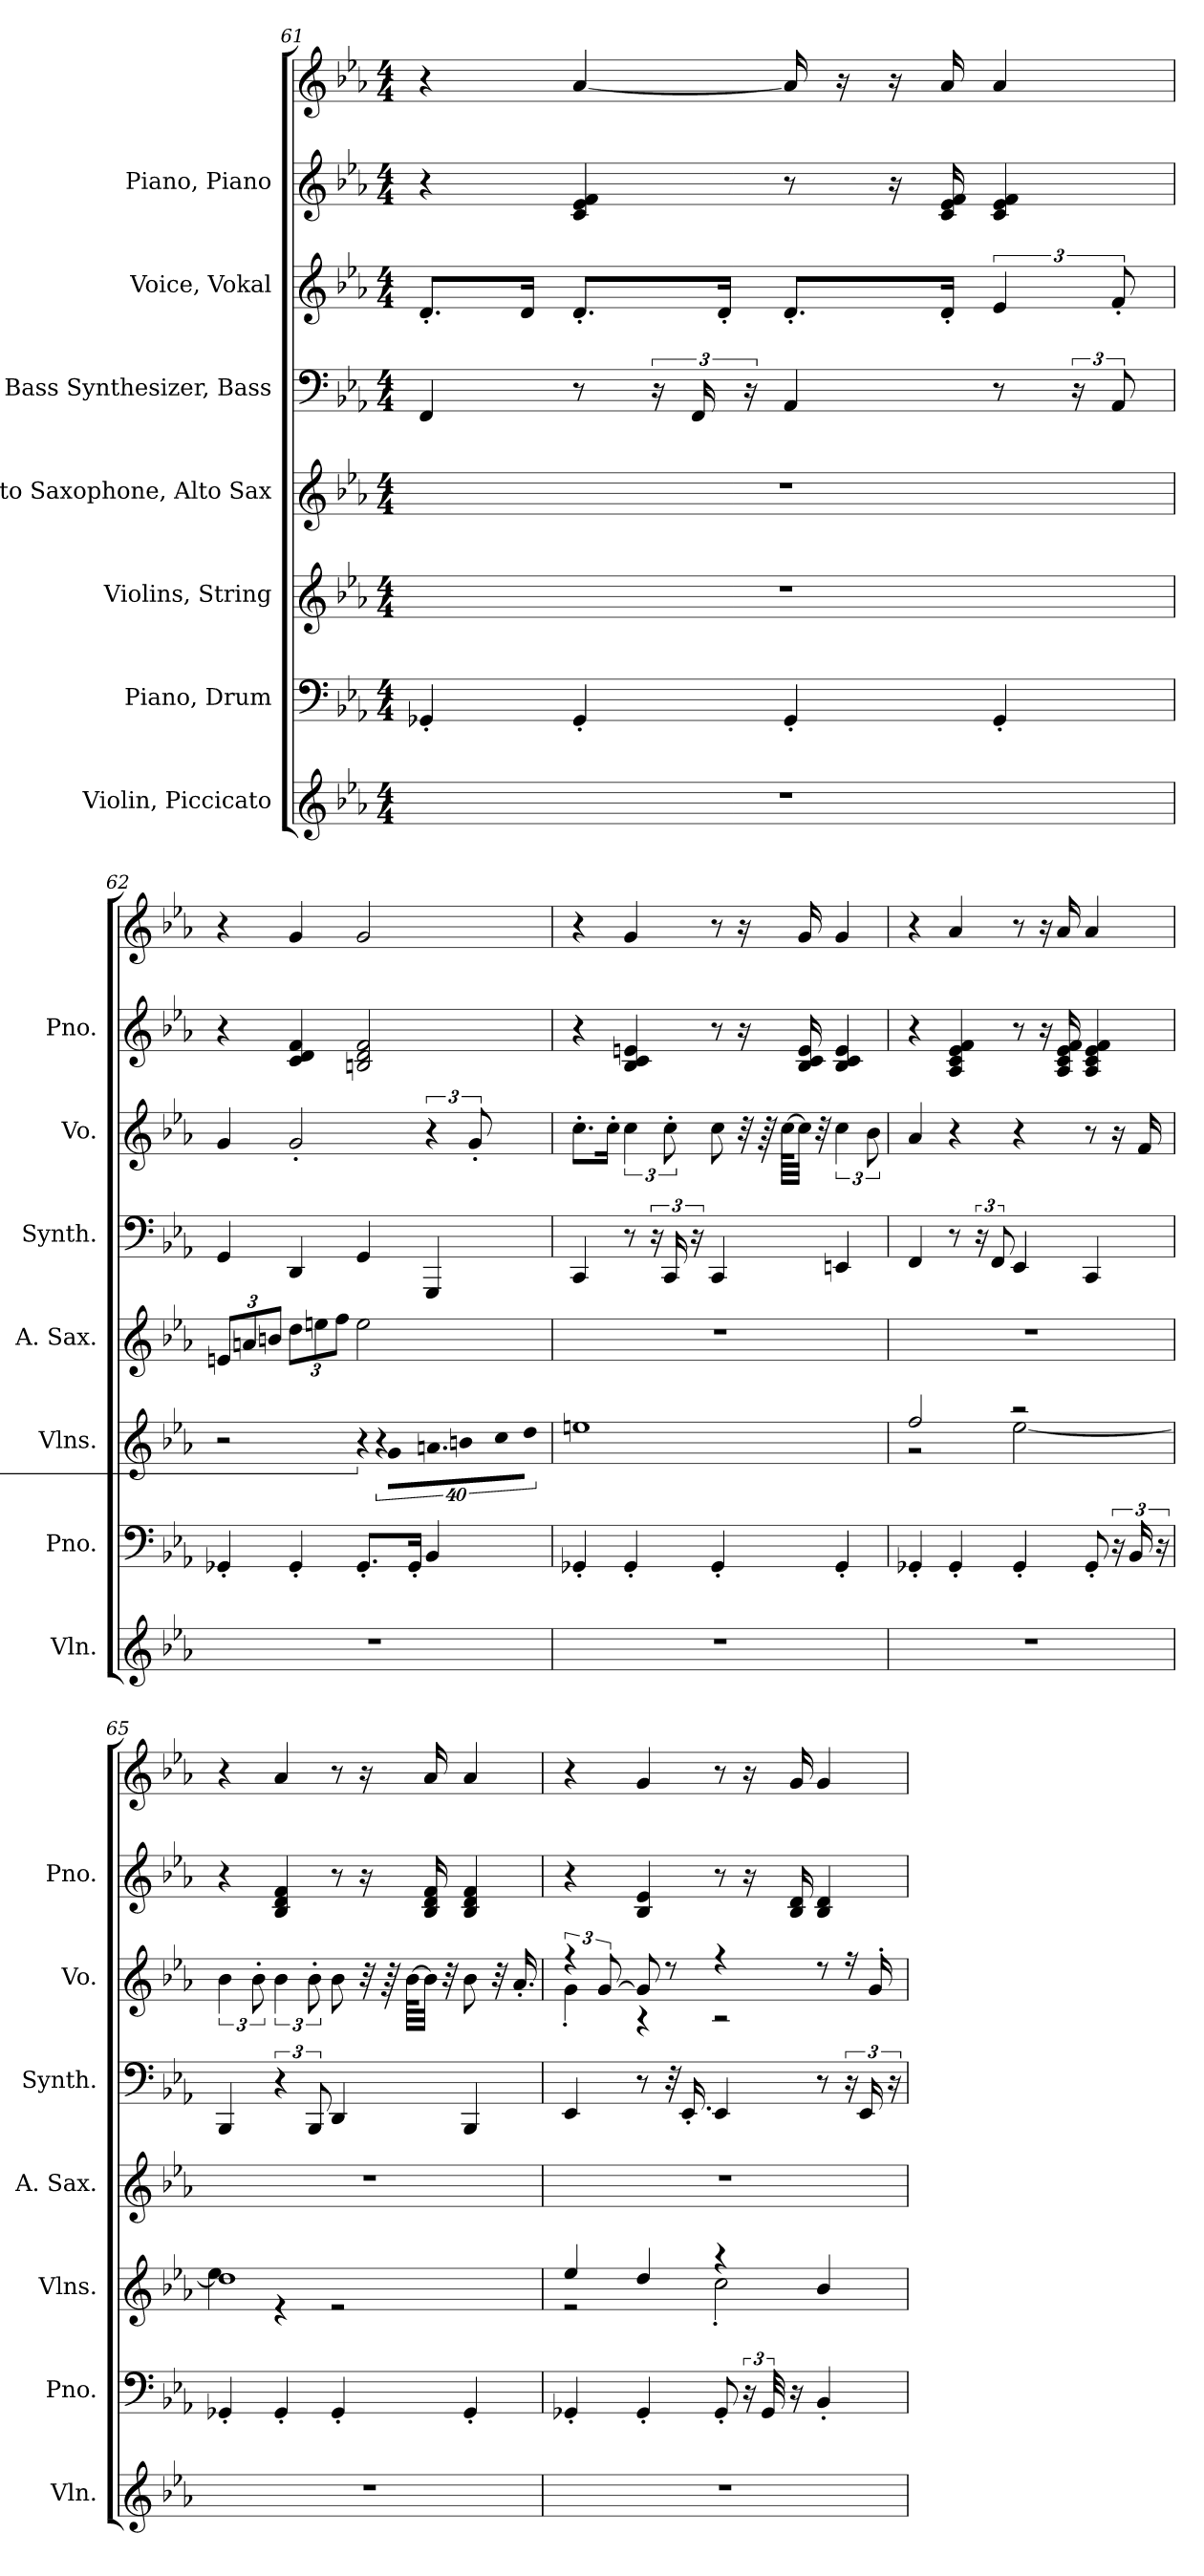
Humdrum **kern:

**kern	**kern	**kern	**kern	**kern	**kern	**kern	**kern
*part7	*part6	*part5	*part4	*part3	*part2	*part1	*part1
*staff8	*staff7	*staff6	*staff5	*staff4	*staff3	*staff2	*staff1
*I"Violin, Piccicato	*I"Piano, Drum	*I"Violins, String	*I"Alto Saxophone, Alto Sax	*I"Bass Synthesizer, Bass	*I"Voice, Vokal	*I"Piano, Piano	*
*I'Vln.	*I'Pno.	*I'Vlns.	*I'A. Sax.	*I'Synth.	*I'Vo.	*I'Pno.	*
!!LO:PB:g=z
*clefG2	*clefF4	*clefG2	*clefG2	*clefF4	*clefG2	*clefG2	*clefG2
*	*	*	*ITrd5c9	*	*	*	*
*k[b-e-a-]	*k[b-e-a-]	*k[b-e-a-]	*k[b-e-a-d-g-c-]	*k[b-e-a-]	*k[b-e-a-]	*k[b-e-a-]	*k[b-e-a-]
*M4/4	*M4/4	*M4/4	*M4/4	*M4/4	*M4/4	*M4/4	*M4/4
=61	=61	=61	=61	=61	=61	=61	=61
1r	4GG-X'/	1r	1r	4FF/	8.d'/L	4r	4r
.	.	.	.	.	16d/Jk	.	.
.	4GG-'/	.	.	8r	8.d'/L	4c/ 4e-/ 4f/	[4a-/
.	.	.	.	24r	.	.	.
.	.	.	.	24FF/	.	.	.
.	.	.	.	.	16d'/Jk	.	.
.	.	.	.	24r	.	.	.
.	4GG-'/	.	.	4AA-/	8.d'/L	8r	16a-/]
.	.	.	.	.	.	.	16r
.	.	.	.	.	.	16r	16r
.	.	.	.	.	16d'/Jk	16c/ 16e-/ 16f/	16a-/
.	4GG-'/	.	.	8r	6e-/	4c/ 4e-/ 4f/	4a-/
.	.	.	.	24r	.	.	.
.	.	.	.	12AA-/	12f'/	.	.
=62	=62	=62	=62	=62	=62	=62	=62
*	*	*	*Xbrackettup	*	*	*	*
1r	4GG-X'/	2r	12Gn/L	4GG/	4g/	4r	4r
.	.	.	12cn/	.	.	.	.
.	.	.	12dn/J	.	.	.	.
.	4GG-'/	.	12f\L	4DD/	2g'/	4c/ 4d/ 4f/	4g/
.	.	.	12gn\	.	.	.	.
.	.	.	12a-\J	.	.	.	.
!	!	!LO:N:vis=16	!	!	!	!	!
.	8.GG-'/L	1920%137r	2g\	4GG/	.	2Bn/ 2d/ 2f/	2g/
!	!	!LO:N:vis=32	!	!	!	!	!
.	.	640%23r	.	.	.	.	.
!	!	!LO:N:vis=16	!	!	!	!	!
.	.	1920%137g\LL	.	.	.	.	.
!	!	!LO:N:vis=16.	!	!	!	!	!
.	.	960%103an\	.	.	.	.	.
.	16GG-'/Jk	.	.	.	.	.	.
.	4BB-/	.	.	4GGG/	6r	.	.
!	!	!LO:N:vis=16	!	!	!	!	!
.	.	1920%137bn\	.	.	.	.	.
!	!	!LO:N:vis=16	!	!	!	!	!
.	.	1920%137cc\	.	.	.	.	.
.	.	.	.	.	12g'/	.	.
!	!	!LO:N:vis=16	!	!	!	!	!
.	.	1920%137dd\JJ	.	.	.	.	.
!!LO:PB:g=z
=63	=63	=63	=63	=63	=63	=63	=63
1r	4GG-X'/	1een	1r	4CC/	8.cc'\L	4r	4r
.	.	.	.	.	16cc'\Jk	.	.
.	4GG-'/	.	.	8r	6cc\	4B-/ 4c/ 4en/	4g/
.	.	.	.	24r	.	.	.
.	.	.	.	24CC/	12cc'\	.	.
.	.	.	.	24r	.	.	.
.	4GG-'/	.	.	4CC/	8cc\	8r	8r
.	.	.	.	.	32r	16r	16r
.	.	.	.	.	64r	.	.
.	.	.	.	.	[64cc\KLLL	.	.
.	.	.	.	.	32cc\JJJ]	16B-/ 16c/ 16e/	16g/
.	.	.	.	.	32r	.	.
.	4GG-'/	.	.	4EEn/	6cc\	4B-/ 4c/ 4e/	4g/
.	.	.	.	.	12b-\	.	.
=64	=64	=64	=64	=64	=64	=64	=64
*	*	*^	*	*	*	*	*
1r	4GG-X'/	2ff/	2r	1r	4FF/	4a-/	4r	4r
.	4GG-'/	.	.	.	8r	4r	4A-/ 4c/ 4e-/ 4f/	4a-/
.	.	.	.	.	24r	.	.	.
.	.	.	.	.	12FF/	.	.	.
.	4GG-'/	2r	[2ee-\	.	4EE-/	4r	8r	8r
.	.	.	.	.	.	.	16r	16r
.	.	.	.	.	.	.	16A-/ 16c/ 16e-/ 16f/	16a-/
.	8GG-'/	.	.	.	4CC/	8r	4A-/ 4c/ 4e-/ 4f/	4a-/
.	24r	.	.	.	.	16r	.	.
.	24BB-/	.	.	.	.	.	.	.
.	.	.	.	.	.	16f/	.	.
.	24r	.	.	.	.	.	.	.
!!LO:PB:g=z
=65	=65	=65	=65	=65	=65	=65	=65	=65
1r	4GG-X'/	1dd	4ee-\]	1r	4BBB-/	6b-\	4r	4r
.	.	.	.	.	.	12b-'\	.	.
.	4GG-'/	.	4r	.	6r	6b-\	4B-/ 4d/ 4f/	4a-/
.	.	.	.	.	12BBB-/	12b-'\	.	.
.	4GG-'/	.	2r	.	4DD/	8b-\	8r	8r
.	.	.	.	.	.	32r	16r	16r
.	.	.	.	.	.	64r	.	.
.	.	.	.	.	.	[64b-\KLLL	.	.
.	.	.	.	.	.	32b-\JJJ]	16B-/ 16d/ 16f/	16a-/
.	.	.	.	.	.	32r	.	.
.	4GG-'/	.	.	.	4BBB-/	8b-\	4B-/ 4d/ 4f/	4a-/
.	.	.	.	.	.	32r	.	.
.	.	.	.	.	.	16.a-'/	.	.
=66	=66	=66	=66	=66	=66	=66	=66	=66
*	*	*	*	*	*	*^	*	*
1r	4GG-X'/	4ee-/	2r	1r	4EE-/	6r	4g'\	4r	4r
.	.	.	.	.	.	[12g/	.	.	.
.	4GG-'/	4dd/	.	.	8r	8g/]	4r	4B-/ 4e-/	4g/
.	.	.	.	.	32r	8r	.	.	.
.	.	.	.	.	16.EE-'/	.	.	.	.
.	8GG-'/	4r	2cc'\	.	4EE-/	4r	2r	8r	8r
.	24r	.	.	.	.	.	.	16r	16r
.	48GG-/	.	.	.	.	.	.	.	.
.	16r	.	.	.	.	.	.	16B-/ 16d/	16g/
.	4BB-'/	4b-/	.	.	8r	8r	.	4B-/ 4d/	4g/
.	.	.	.	.	24r	16r	.	.	.
.	.	.	.	.	24EE-/	.	.	.	.
.	.	.	.	.	.	16g'/	.	.	.
.	.	.	.	.	24r	.	.	.	.
*	*	*v	*v	*	*	*v	*v	*	*
=	=	=	=	=	=	=	=
*-	*-	*-	*-	*-	*-	*-	*-
